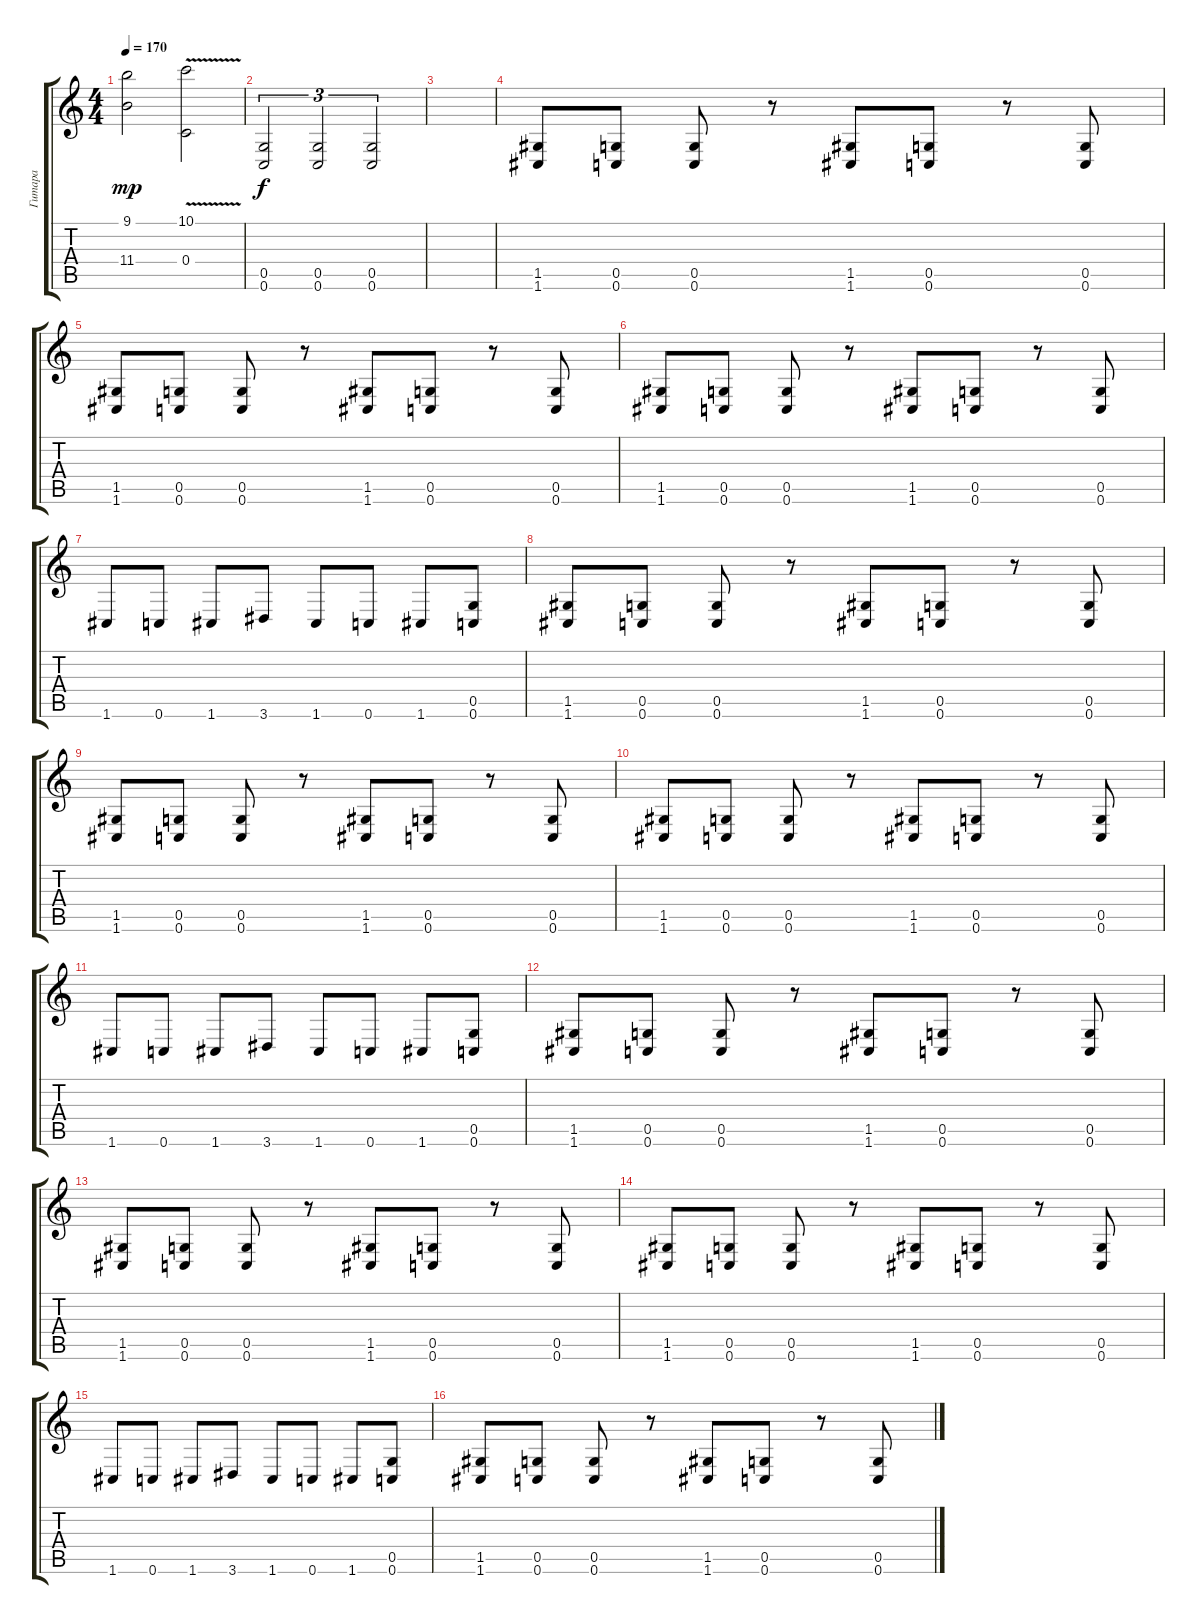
\track ("Гитара" "Гитара") {instrument distortionguitar}
\staff {score tabs}
\tuning (D4 A3 F3 C3 G2 C2) {hide}
\ts (4 4)
\tempo 170
\clef g2
\ks c
(9.1 11.4).2{dy mp} (10.1{v} 0.4).2 |
(0.5 0.6).2{tu (3 2) dy f} (0.5 0.6).2{tu (3 2)} (0.5 0.6).2{tu (3 2)} |
|
(1.5 1.6).8 (0.5 0.6).8 (0.5 0.6).8 r.8 (1.5 1.6).8 (0.5 0.6).8 r.8 (0.5 0.6).8 |
(1.5 1.6).8 (0.5 0.6).8 (0.5 0.6).8 r.8 (1.5 1.6).8 (0.5 0.6).8 r.8 (0.5 0.6).8 |
(1.5 1.6).8 (0.5 0.6).8 (0.5 0.6).8 r.8 (1.5 1.6).8 (0.5 0.6).8 r.8 (0.5 0.6).8 |
1.6.8 0.6.8 1.6.8 3.6.8 1.6.8 0.6.8 1.6.8 (0.5 0.6).8 |
(1.5 1.6).8 (0.5 0.6).8 (0.5 0.6).8 r.8 (1.5 1.6).8 (0.5 0.6).8 r.8 (0.5 0.6).8 |
(1.5 1.6).8 (0.5 0.6).8 (0.5 0.6).8 r.8 (1.5 1.6).8 (0.5 0.6).8 r.8 (0.5 0.6).8 |
(1.5 1.6).8 (0.5 0.6).8 (0.5 0.6).8 r.8 (1.5 1.6).8 (0.5 0.6).8 r.8 (0.5 0.6).8 |
1.6.8 0.6.8 1.6.8 3.6.8 1.6.8 0.6.8 1.6.8 (0.5 0.6).8 |
(1.5 1.6).8 (0.5 0.6).8 (0.5 0.6).8 r.8 (1.5 1.6).8 (0.5 0.6).8 r.8 (0.5 0.6).8 |
(1.5 1.6).8 (0.5 0.6).8 (0.5 0.6).8 r.8 (1.5 1.6).8 (0.5 0.6).8 r.8 (0.5 0.6).8 |
(1.5 1.6).8 (0.5 0.6).8 (0.5 0.6).8 r.8 (1.5 1.6).8 (0.5 0.6).8 r.8 (0.5 0.6).8 |
1.6.8 0.6.8 1.6.8 3.6.8 1.6.8 0.6.8 1.6.8 (0.5 0.6).8 |
(1.5 1.6).8 (0.5 0.6).8 (0.5 0.6).8 r.8 (1.5 1.6).8 (0.5 0.6).8 r.8 (0.5 0.6).8
